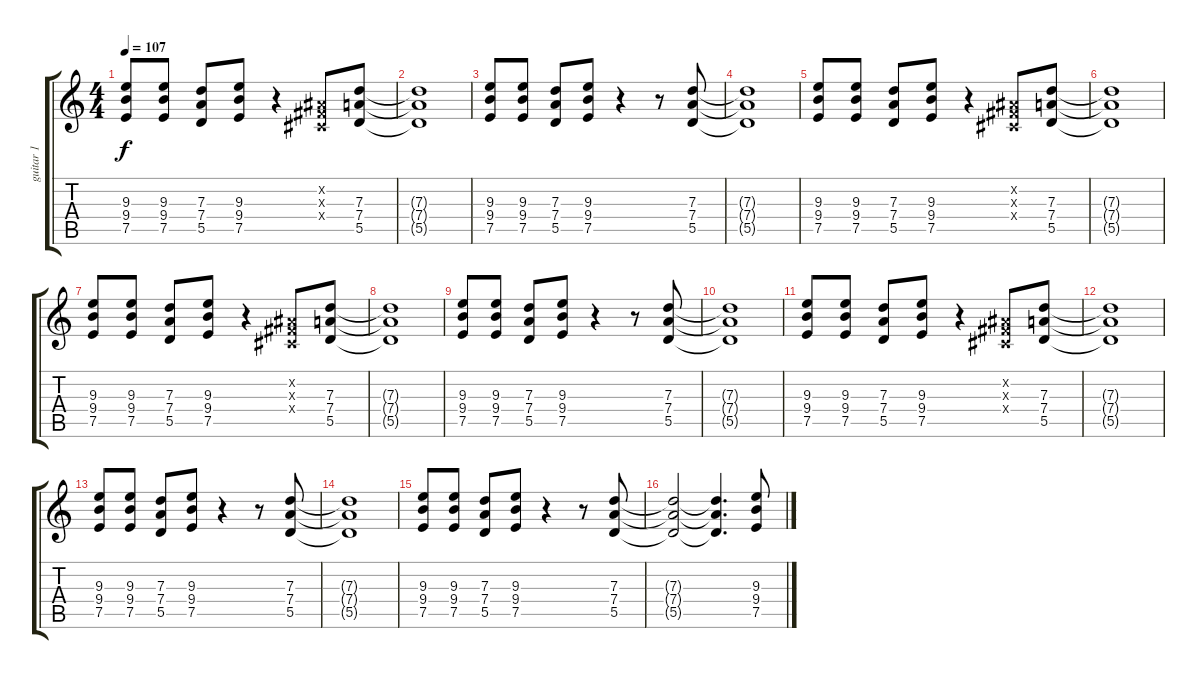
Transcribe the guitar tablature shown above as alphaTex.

\track ("guitar 1" "guitar 1") {instrument overdrivenguitar}
\staff {score tabs}
\tuning (E4 B3 G3 D3 A2 E2) {hide}
\ts (4 4)
\tempo 107
\clef g2
\ks c
(9.3 9.4 7.5).8{dy f instrument overdrivenguitar} (9.3 9.4 7.5).8 (7.3 7.4 5.5).8 (9.3 9.4 7.5).8 r.4 (-1.2{x} -1.3{x} -1.4{x}).8 (7.3 7.4 5.5).8 |
(7.3{t} 7.4{t} 5.5{t}).1 |
(9.3 9.4 7.5).8 (9.3 9.4 7.5).8 (7.3 7.4 5.5).8 (9.3 9.4 7.5).8 r.4 r.8 (7.3 7.4 5.5).8 |
(7.3{t} 7.4{t} 5.5{t}).1 |
(9.3 9.4 7.5).8 (9.3 9.4 7.5).8 (7.3 7.4 5.5).8 (9.3 9.4 7.5).8 r.4 (-1.2{x} -1.3{x} -1.4{x}).8 (7.3 7.4 5.5).8 |
(7.3{t} 7.4{t} 5.5{t}).1 |
(9.3 9.4 7.5).8 (9.3 9.4 7.5).8 (7.3 7.4 5.5).8 (9.3 9.4 7.5).8 r.4 (-1.2{x} -1.3{x} -1.4{x}).8 (7.3 7.4 5.5).8 |
(7.3{t} 7.4{t} 5.5{t}).1 |
(9.3 9.4 7.5).8 (9.3 9.4 7.5).8 (7.3 7.4 5.5).8 (9.3 9.4 7.5).8 r.4 r.8 (7.3 7.4 5.5).8 |
(7.3{t} 7.4{t} 5.5{t}).1 |
(9.3 9.4 7.5).8 (9.3 9.4 7.5).8 (7.3 7.4 5.5).8 (9.3 9.4 7.5).8 r.4 (-1.2{x} -1.3{x} -1.4{x}).8 (7.3 7.4 5.5).8 |
(7.3{t} 7.4{t} 5.5{t}).1 |
(9.3 9.4 7.5).8 (9.3 9.4 7.5).8 (7.3 7.4 5.5).8 (9.3 9.4 7.5).8 r.4 r.8 (7.3 7.4 5.5).8 |
(7.3{t} 7.4{t} 5.5{t}).1 |
(9.3 9.4 7.5).8 (9.3 9.4 7.5).8 (7.3 7.4 5.5).8 (9.3 9.4 7.5).8 r.4 r.8 (7.3 7.4 5.5).8 |
(7.3{t} 7.4{t} 5.5{t}).2 (7.3{t} 7.4{t} 5.5{t}).4{d} (9.3 9.4 7.5).8
